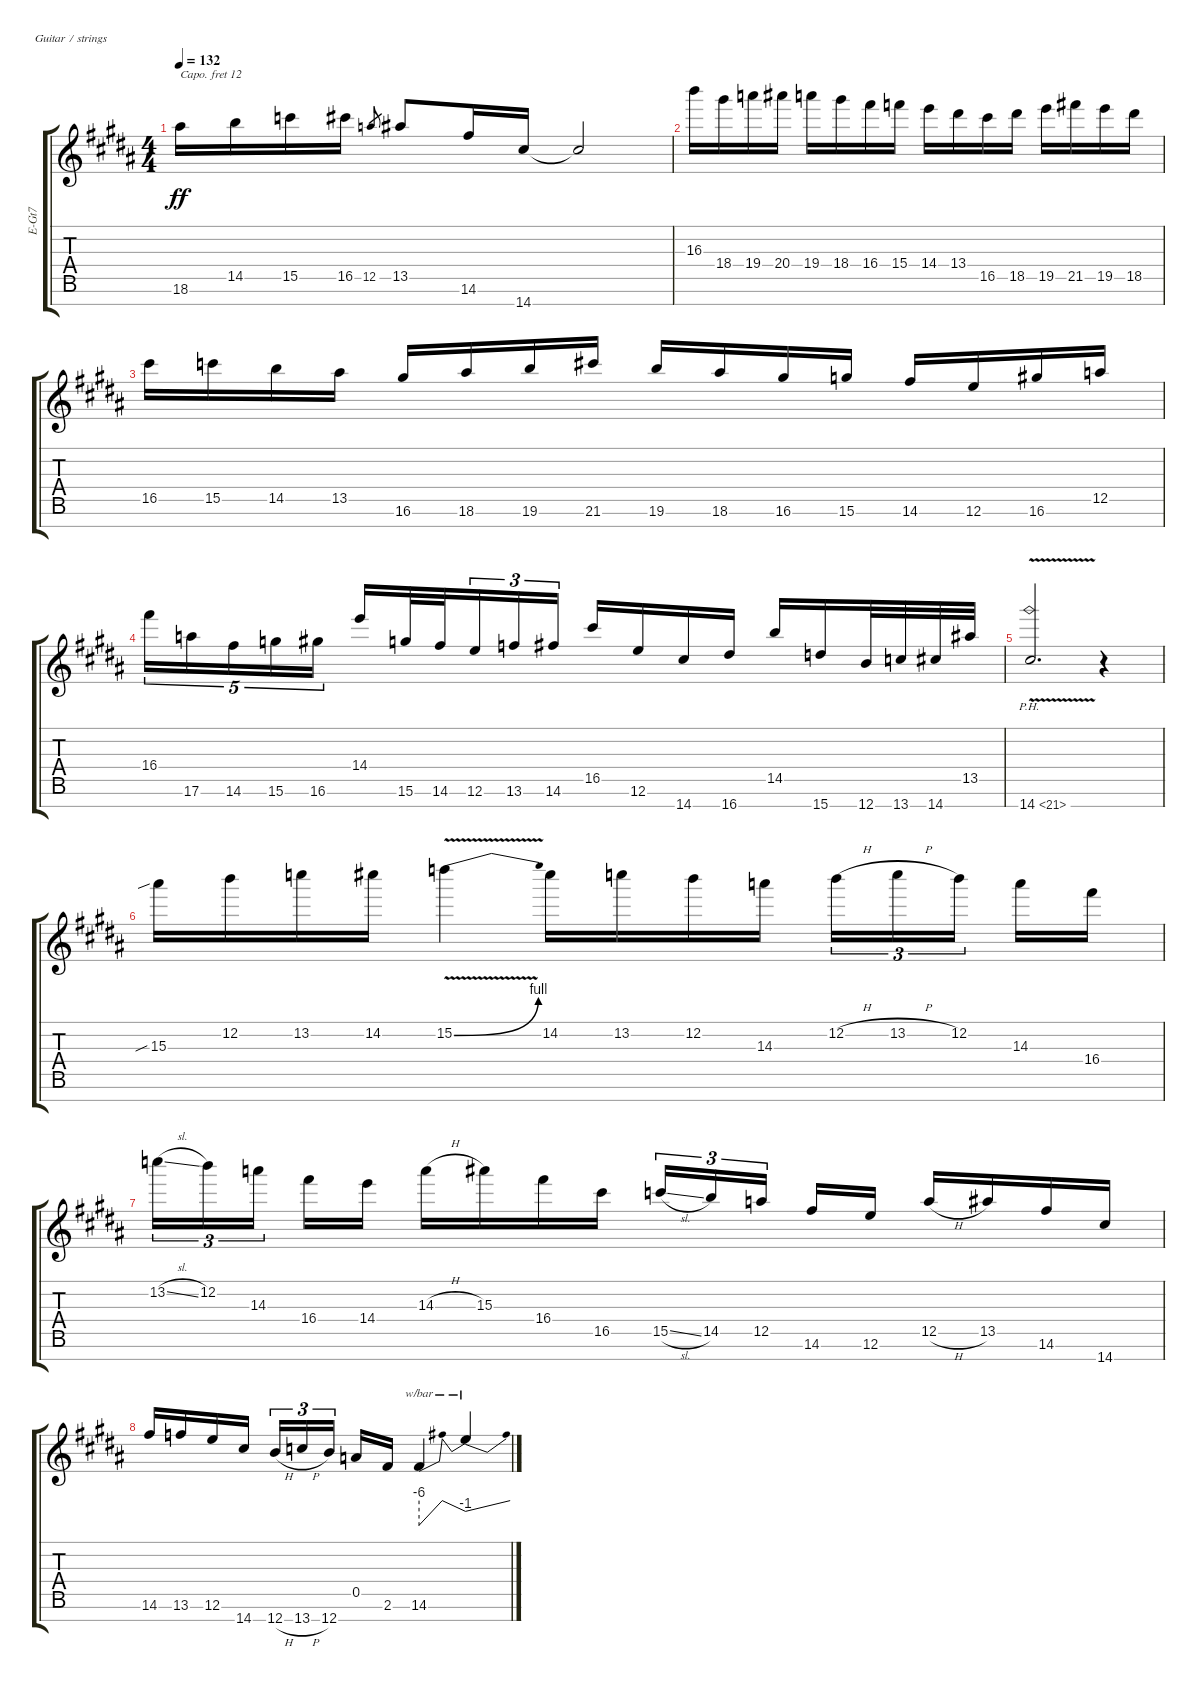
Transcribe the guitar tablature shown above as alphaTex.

\defaultSystemsLayout 4
\bracketExtendMode groupsimilarinstruments
\otherSystemsTrackNameOrientation horizontal
\track ("Keyboard Solos" "E-Gt7") {multiBarRest instrument distortionguitar}
\staff {score tabs}
\capo 12
\tuning (E4 B3 G3 D3 A2 E2 B1)
\ts (4 4)
\tempo 132
\clef g2
\ks b
18.6{acc #}.16{dy ff beam Down} 14.5{acc forcenatural}.16{beam Down} 15.5{acc forcenatural}.16{beam Down} 16.5{acc #}.16{beam Down} 12.5{acc forcenatural}.8{gr beam Up} 13.5{acc #}.8{beam Up} 14.6{acc #}.16{beam Up} 14.7{acc #}.16{beam Up} 14.7{t acc #}.2{beam Up} |
16.3{acc forcenatural}.16{beam Down} 18.4{acc #}.16{beam Down} 19.4{acc forcenatural}.16{beam Down} 20.4{acc #}.16{beam Down} 19.4{acc forcenatural}.16{beam Down} 18.4{acc #}.16{beam Down} 16.4{acc #}.16{beam Down} 15.4{acc forcenatural}.16{beam Down} 14.4{acc forcenatural}.16{beam Down} 13.4{acc #}.16{beam Down} 16.5{acc #}.16{beam Down} 18.5{acc #}.16{beam Down} 19.5{acc forcenatural}.16{beam Down} 21.5{acc #}.16{beam Down} 19.5{acc forcenatural}.16{beam Down} 18.5{acc #}.16{beam Down} |
16.5{acc #}.16{beam Down} 15.5{acc forcenatural}.16{beam Down} 14.5{acc forcenatural}.16{beam Down} 13.5{acc #}.16{beam Down} 16.6{acc #}.16{beam Up} 18.6{acc #}.16{beam Up} 19.6{acc forcenatural}.16{beam Up} 21.6{acc #}.16{beam Up} 19.6{acc forcenatural}.16{beam Up} 18.6{acc #}.16{beam Up} 16.6{acc #}.16{beam Up} 15.6{acc forcenatural}.16{beam Up} 14.6{acc #}.16{beam Up} 12.6{acc forcenatural}.16{beam Up} 16.6{acc #}.16{beam Up} 12.5{acc forcenatural}.16{beam Up} |
16.4{acc #}.16{tu (5 4) beam Down} 17.6{acc forcenatural}.16{tu (5 4) beam Down} 14.6{acc #}.16{tu (5 4) beam Down} 15.6{acc forcenatural}.16{tu (5 4) beam Down} 16.6{acc #}.16{tu (5 4) beam Down} 14.4{acc forcenatural}.16{beam Up} 15.6{acc forcenatural}.32{beam Up} 14.6{acc #}.32{beam Up beam merge} 12.6{acc forcenatural}.16{tu (3 2) beam Up} 13.6{acc forcenatural}.16{tu (3 2) beam Up} 14.6{acc #}.16{tu (3 2) beam Up} 16.5{acc #}.16{beam Up} 12.6{acc forcenatural}.16{beam Up} 14.7{acc #}.16{beam Up} 16.7{acc #}.16{beam Up} 14.5{acc forcenatural}.16{beam Up} 15.7{acc forcenatural}.16{beam Up} 12.7{acc forcenatural}.32{beam Up} 13.7{acc forcenatural}.32{beam Up} 14.7{acc #}.32{beam Up} 13.5{acc #}.32{beam Up} |
14.7{ph 7 v acc #}.2{d beam Up} r.4{beam Up} |
15.3{sib acc #}.16{beam Down} 12.2{acc forcenatural}.16{beam Down} 13.2{acc forcenatural}.16{beam Down} 14.2{acc #}.16{beam Down} 15.2{be (bend 0 0 15 4) v acc forcenatural}.4{beam Down} 14.2{acc #}.16{beam Down} 13.2{acc forcenatural}.16{beam Down} 12.2{acc forcenatural}.16{beam Down} 14.3{acc forcenatural}.16{beam Down} 12.2{h acc forcenatural}.16{tu (3 2) beam Down} 13.2{h acc forcenatural}.16{tu (3 2) beam Down} 12.2{acc forcenatural}.16{tu (3 2) beam Down beam splitsecondary} 14.3{acc forcenatural}.16{beam Down} 16.4{acc #}.16{beam Down} |
13.2{sl acc forcenatural}.16{tu (3 2) beam Down} 12.2{acc forcenatural}.16{tu (3 2) beam Down} 14.3{acc forcenatural}.16{tu (3 2) beam Down beam splitsecondary} 16.4{acc #}.16{beam Down} 14.4{acc forcenatural}.16{beam Down} 14.3{h acc forcenatural}.16{beam Down} 15.3{acc #}.16{beam Down} 16.4{acc #}.16{beam Down} 16.5{acc #}.16{beam Down} 15.5{sl acc forcenatural}.16{tu (3 2) beam Up} 14.5{acc forcenatural}.16{tu (3 2) beam Up} 12.5{acc forcenatural}.16{tu (3 2) beam Up beam splitsecondary} 14.6{acc #}.16{beam Up} 12.6{acc forcenatural}.16{beam Up} 12.5{h acc forcenatural}.16{beam Up} 13.5{acc #}.16{beam Up} 14.6{acc #}.16{beam Up} 14.7{acc #}.16{beam Up} |
14.6{acc #}.16{beam Up} 13.6{acc forcenatural}.16{beam Up} 12.6{acc forcenatural}.16{beam Up} 14.7{acc #}.16{beam Up} 12.7{h acc forcenatural}.16{tu (3 2) beam Up} 13.7{h acc forcenatural}.16{tu (3 2) beam Up} 12.7{acc forcenatural}.16{tu (3 2) beam Up beam splitsecondary} 0.5{acc forcenatural}.16{beam Up} 2.6{acc #}.16{beam Up} 14.6{acc #}.4{tbe (dip default 0 -24 0.6 0 1.2 0 59.4 -4) beam Up} 14.6{t acc #}.4{tbe (dive default 0 -4 30.599999999999998 0) beam Up}
